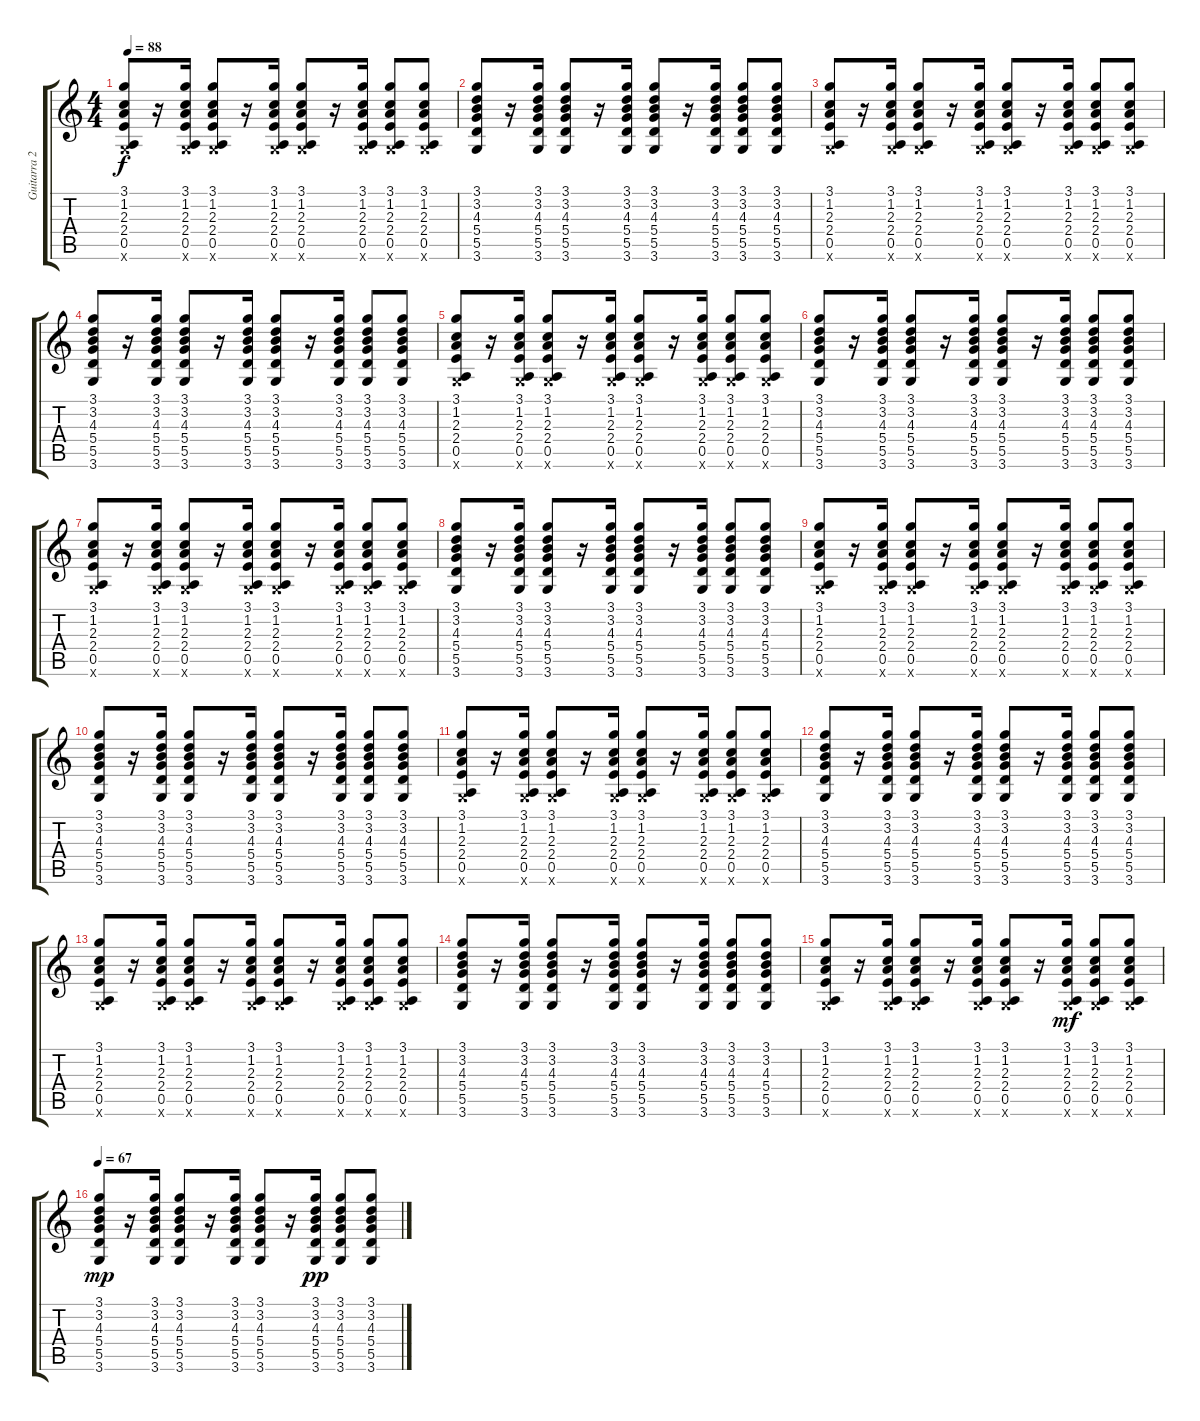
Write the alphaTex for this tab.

\track ("Guitarra 2" "Guitarra 2") {instrument electricguitarjazz}
\staff {score tabs}
\tuning (E4 B3 G3 D3 A2 E2) {hide}
\ts (4 4)
\tempo 88
\clef g2
\ks c
(3.1 1.2 2.3 2.4 0.5 3.6{x}).8{dy f} r.16 (3.1 1.2 2.3 2.4 0.5 3.6{x}).16 (3.1 1.2 2.3 2.4 0.5 3.6{x}).8 r.16 (3.1 1.2 2.3 2.4 0.5 3.6{x}).16 (3.1 1.2 2.3 2.4 0.5 3.6{x}).8 r.16 (3.1 1.2 2.3 2.4 0.5 3.6{x}).16 (3.1 1.2 2.3 2.4 0.5 3.6{x}).8 (3.1 1.2 2.3 2.4 0.5 3.6{x}).8 |
(3.1 3.2 4.3 5.4 5.5 3.6).8 r.16 (3.1 3.2 4.3 5.4 5.5 3.6).16 (3.1 3.2 4.3 5.4 5.5 3.6).8 r.16 (3.1 3.2 4.3 5.4 5.5 3.6).16 (3.1 3.2 4.3 5.4 5.5 3.6).8 r.16 (3.1 3.2 4.3 5.4 5.5 3.6).16 (3.1 3.2 4.3 5.4 5.5 3.6).8 (3.1 3.2 4.3 5.4 5.5 3.6).8 |
(3.1 1.2 2.3 2.4 0.5 3.6{x}).8 r.16 (3.1 1.2 2.3 2.4 0.5 3.6{x}).16 (3.1 1.2 2.3 2.4 0.5 3.6{x}).8 r.16 (3.1 1.2 2.3 2.4 0.5 3.6{x}).16 (3.1 1.2 2.3 2.4 0.5 3.6{x}).8 r.16 (3.1 1.2 2.3 2.4 0.5 3.6{x}).16 (3.1 1.2 2.3 2.4 0.5 3.6{x}).8 (3.1 1.2 2.3 2.4 0.5 3.6{x}).8 |
(3.1 3.2 4.3 5.4 5.5 3.6).8 r.16 (3.1 3.2 4.3 5.4 5.5 3.6).16 (3.1 3.2 4.3 5.4 5.5 3.6).8 r.16 (3.1 3.2 4.3 5.4 5.5 3.6).16 (3.1 3.2 4.3 5.4 5.5 3.6).8 r.16 (3.1 3.2 4.3 5.4 5.5 3.6).16 (3.1 3.2 4.3 5.4 5.5 3.6).8 (3.1 3.2 4.3 5.4 5.5 3.6).8 |
(3.1 1.2 2.3 2.4 0.5 3.6{x}).8 r.16 (3.1 1.2 2.3 2.4 0.5 3.6{x}).16 (3.1 1.2 2.3 2.4 0.5 3.6{x}).8 r.16 (3.1 1.2 2.3 2.4 0.5 3.6{x}).16 (3.1 1.2 2.3 2.4 0.5 3.6{x}).8 r.16 (3.1 1.2 2.3 2.4 0.5 3.6{x}).16 (3.1 1.2 2.3 2.4 0.5 3.6{x}).8 (3.1 1.2 2.3 2.4 0.5 3.6{x}).8 |
(3.1 3.2 4.3 5.4 5.5 3.6).8 r.16 (3.1 3.2 4.3 5.4 5.5 3.6).16 (3.1 3.2 4.3 5.4 5.5 3.6).8 r.16 (3.1 3.2 4.3 5.4 5.5 3.6).16 (3.1 3.2 4.3 5.4 5.5 3.6).8 r.16 (3.1 3.2 4.3 5.4 5.5 3.6).16 (3.1 3.2 4.3 5.4 5.5 3.6).8 (3.1 3.2 4.3 5.4 5.5 3.6).8 |
(3.1 1.2 2.3 2.4 0.5 3.6{x}).8 r.16 (3.1 1.2 2.3 2.4 0.5 3.6{x}).16 (3.1 1.2 2.3 2.4 0.5 3.6{x}).8 r.16 (3.1 1.2 2.3 2.4 0.5 3.6{x}).16 (3.1 1.2 2.3 2.4 0.5 3.6{x}).8 r.16 (3.1 1.2 2.3 2.4 0.5 3.6{x}).16 (3.1 1.2 2.3 2.4 0.5 3.6{x}).8 (3.1 1.2 2.3 2.4 0.5 3.6{x}).8 |
(3.1 3.2 4.3 5.4 5.5 3.6).8 r.16 (3.1 3.2 4.3 5.4 5.5 3.6).16 (3.1 3.2 4.3 5.4 5.5 3.6).8 r.16 (3.1 3.2 4.3 5.4 5.5 3.6).16 (3.1 3.2 4.3 5.4 5.5 3.6).8 r.16 (3.1 3.2 4.3 5.4 5.5 3.6).16 (3.1 3.2 4.3 5.4 5.5 3.6).8 (3.1 3.2 4.3 5.4 5.5 3.6).8 |
(3.1 1.2 2.3 2.4 0.5 3.6{x}).8 r.16 (3.1 1.2 2.3 2.4 0.5 3.6{x}).16 (3.1 1.2 2.3 2.4 0.5 3.6{x}).8 r.16 (3.1 1.2 2.3 2.4 0.5 3.6{x}).16 (3.1 1.2 2.3 2.4 0.5 3.6{x}).8 r.16 (3.1 1.2 2.3 2.4 0.5 3.6{x}).16 (3.1 1.2 2.3 2.4 0.5 3.6{x}).8 (3.1 1.2 2.3 2.4 0.5 3.6{x}).8 |
(3.1 3.2 4.3 5.4 5.5 3.6).8 r.16 (3.1 3.2 4.3 5.4 5.5 3.6).16 (3.1 3.2 4.3 5.4 5.5 3.6).8 r.16 (3.1 3.2 4.3 5.4 5.5 3.6).16 (3.1 3.2 4.3 5.4 5.5 3.6).8 r.16 (3.1 3.2 4.3 5.4 5.5 3.6).16 (3.1 3.2 4.3 5.4 5.5 3.6).8 (3.1 3.2 4.3 5.4 5.5 3.6).8 |
(3.1 1.2 2.3 2.4 0.5 3.6{x}).8 r.16 (3.1 1.2 2.3 2.4 0.5 3.6{x}).16 (3.1 1.2 2.3 2.4 0.5 3.6{x}).8 r.16 (3.1 1.2 2.3 2.4 0.5 3.6{x}).16 (3.1 1.2 2.3 2.4 0.5 3.6{x}).8 r.16 (3.1 1.2 2.3 2.4 0.5 3.6{x}).16 (3.1 1.2 2.3 2.4 0.5 3.6{x}).8 (3.1 1.2 2.3 2.4 0.5 3.6{x}).8 |
(3.1 3.2 4.3 5.4 5.5 3.6).8 r.16 (3.1 3.2 4.3 5.4 5.5 3.6).16 (3.1 3.2 4.3 5.4 5.5 3.6).8 r.16 (3.1 3.2 4.3 5.4 5.5 3.6).16 (3.1 3.2 4.3 5.4 5.5 3.6).8 r.16 (3.1 3.2 4.3 5.4 5.5 3.6).16 (3.1 3.2 4.3 5.4 5.5 3.6).8 (3.1 3.2 4.3 5.4 5.5 3.6).8 |
(3.1 1.2 2.3 2.4 0.5 3.6{x}).8 r.16 (3.1 1.2 2.3 2.4 0.5 3.6{x}).16 (3.1 1.2 2.3 2.4 0.5 3.6{x}).8 r.16 (3.1 1.2 2.3 2.4 0.5 3.6{x}).16 (3.1 1.2 2.3 2.4 0.5 3.6{x}).8 r.16 (3.1 1.2 2.3 2.4 0.5 3.6{x}).16 (3.1 1.2 2.3 2.4 0.5 3.6{x}).8 (3.1 1.2 2.3 2.4 0.5 3.6{x}).8 |
(3.1 3.2 4.3 5.4 5.5 3.6).8 r.16 (3.1 3.2 4.3 5.4 5.5 3.6).16 (3.1 3.2 4.3 5.4 5.5 3.6).8 r.16 (3.1 3.2 4.3 5.4 5.5 3.6).16 (3.1 3.2 4.3 5.4 5.5 3.6).8 r.16 (3.1 3.2 4.3 5.4 5.5 3.6).16 (3.1 3.2 4.3 5.4 5.5 3.6).8 (3.1 3.2 4.3 5.4 5.5 3.6).8 |
(3.1 1.2 2.3 2.4 0.5 3.6{x}).8 r.16 (3.1 1.2 2.3 2.4 0.5 3.6{x}).16 (3.1 1.2 2.3 2.4 0.5 3.6{x}).8 r.16 (3.1 1.2 2.3 2.4 0.5 3.6{x}).16 (3.1 1.2 2.3 2.4 0.5 3.6{x}).8 r.16 (3.1 1.2 2.3 2.4 0.5 3.6{x}).16{dy mf} (3.1 1.2 2.3 2.4 0.5 3.6{x}).8 (3.1 1.2 2.3 2.4 0.5 3.6{x}).8 |
\tempo 67
(3.1 3.2 4.3 5.4 5.5 3.6).8{dy mp} r.16 (3.1 3.2 4.3 5.4 5.5 3.6).16 (3.1 3.2 4.3 5.4 5.5 3.6).8 r.16 (3.1 3.2 4.3 5.4 5.5 3.6).16 (3.1 3.2 4.3 5.4 5.5 3.6).8 r.16 (3.1 3.2 4.3 5.4 5.5 3.6).16{dy pp} (3.1 3.2 4.3 5.4 5.5 3.6).8 (3.1 3.2 4.3 5.4 5.5 3.6).8
